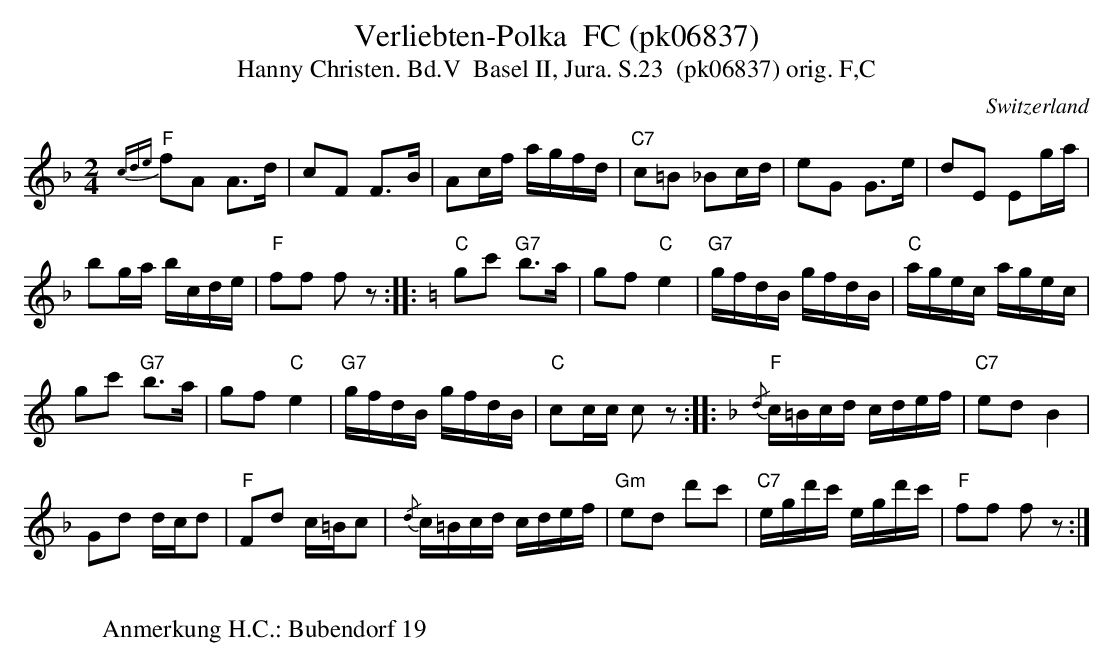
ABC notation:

X:1
T:Verliebten-Polka  FC (pk06837)
T:Hanny Christen. Bd.V  Basel II, Jura. S.23  (pk06837) orig. F,C
M:2/4
L:1/8
O:Switzerland
K:F major
{cde}  "F"fA A>d | cF F>B | Ac/f/ a/g/f/d/ | "C7"c=B _Bc/d/ | eG G>e | dE Eg/a/ |
bg/a/ b/c/d/e/ | "F"ff fz :: [K:C] "C"gc' "G7"b>a |  gf"C"e2 | "G7"g/f/d/B/ g/f/d/B/  | "C"a/g/e/c/ a/g/e/c/ |
gc' "G7"b>a | gf"C"e2 | "G7"g/f/d/B/ g/f/d/B/ | "C"cc/c/ cz :: [K:F]  {/d}"F"c/=B/c/d/ c/d/e/f/ | "C7"edB2 |
Gd d/c/d | "F"Fd c/=B/c | {/d}c/=B/c/d/ c/d/e/f/ | "Gm"ed d'c'  | "C7"e/g/d'/c'/ e/g/d'/c'/  | "F"ff fz :|
W:
W:Anmerkung H.C.: Bubendorf 19
